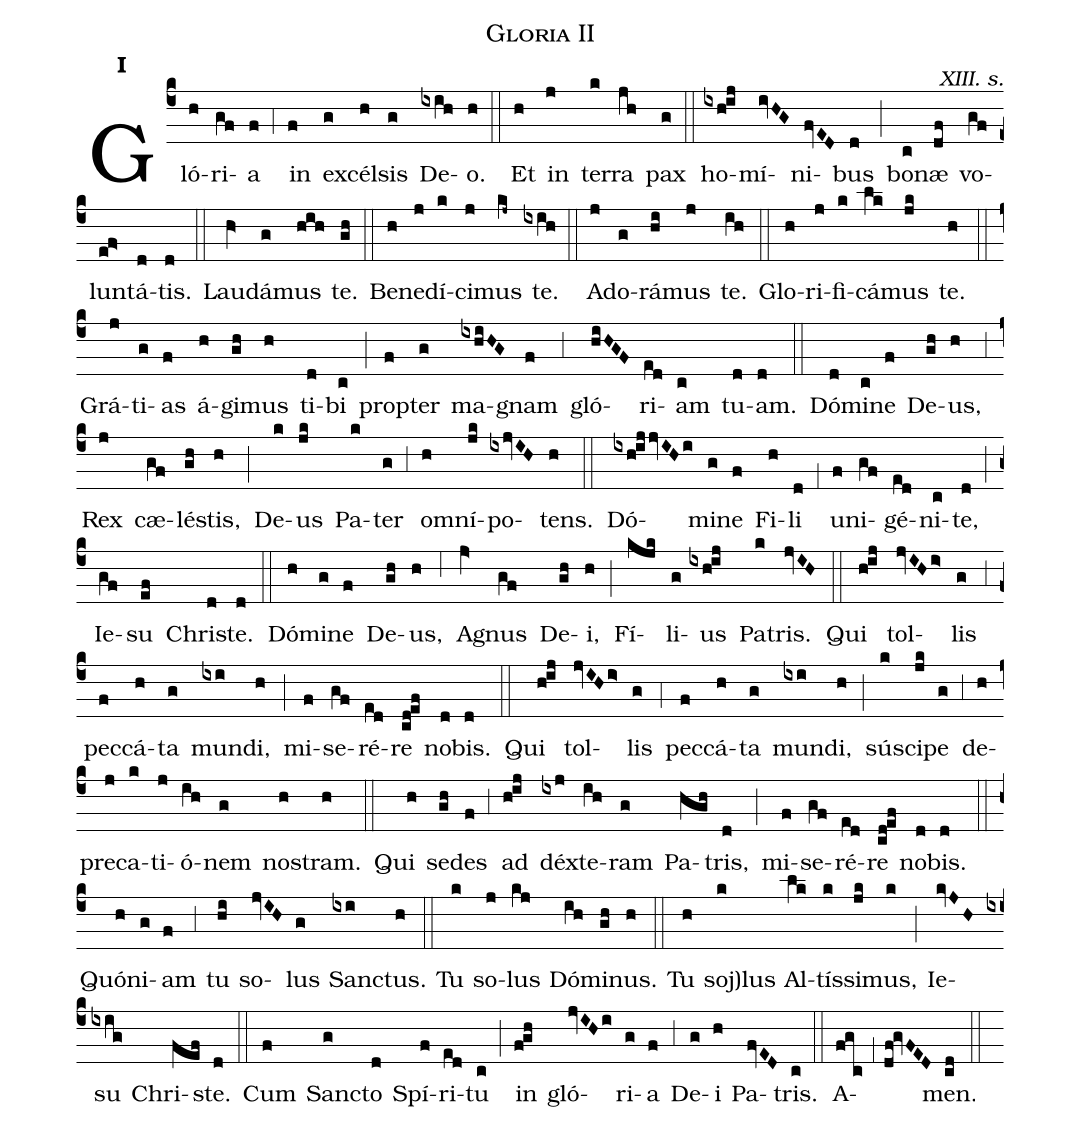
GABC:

name:Gloria II;
mode:I;
office-part:Kyriale;
commentary:XIII. s.;
%%
(c4) Gló(h)ri(gf)a(f) (,4) in(f) ex(g)cél(h)sis(g) De(ixih)o.(h) (::) Et(h) in(j) ter(k)ra(jh) pax(g) (::) ho(ixh!ij)mí(ivHG)ni(fvED)bus(d) (;) bo(c)næ(df) vo(gf)lun(ef>)tá(d)tis.(d) (::) Lau(hV>)dá(g)mus(hih) te.(gh) (::) Be(h)ne(j)dí(k)ci(j)mus(kj~) te.(ixih) (::) A(j)do(g)rá(hi)mus(j) te.(ih) (::) Glo(h)ri(j)fi(k)cá(lk)mus(jk) te.(h) (::) Grá(j)ti(g)as(f) á(h)gi(gh)mus(h) ti(d)bi(c) (;) prop(f)ter(g) ma(ixhiHG)gnam(f) (,3) gló(hiHGF)ri(ed)am(c) tu(d)am.(d) (::) Dó(d)mi(c)ne(f) De(gh)us,(h) (,3) Rex(j) cæ(gf)lé(gh)stis,(h) (;) De(k)us(jk) Pa(k)ter(g) (,3) o(h)mní(jk)po(ixjvIH)tens.(h) (::) Dó(ixh!ijjvIHi)mi(g)ne(f) Fi(h)li(d) (,1) un(f)i(gf)gé(ed)ni(c)te,(d) (;) Ie(gf)su(ef) Chri(d)ste.(d) (::) Dó(h)mi(g)ne(f) De(gh)us,(h) (,6) A(jV>)gnus(gf) De(gh)i,(h) (;) Fí(kjk)li(g)us(ixh!ij) Pa(k)tris.(jvIH) (::) Qui(h!ij) tol(jvIHi>)lis(g) (,3) pec(f)cá(h)ta(g) mun(ixi)di,(h) (;) mi(f)se(gf)ré(ed)re(cd!ef) no(d)bis.(d) (::) Qui(h!ij) tol(jvIH/i>)lis(g) (,4) pec(f)cá(h)ta(g) mun(ixi)di,(h) (;) sú(k)sci(jk)pe(g) (,3) de(h)pre(j)ca(k)ti(j)ó(ih)nem(g) no(h)stram.(h) (::) Qui(h) se(gh)des(f) (,3) ad(h!ij) déx(ixj)te(ih)ram(g) Pa(hgh)tris,(d) (;) mi(f)se(gf)ré(ed)re(cd!ef) no(d)bis.(d) (::) Quó(h)ni(g)am(f) (,3) tu(hi) so(jvIH)lus(g) San(ixi)ctus.(h) (::) Tu(k) so(j)lus(kj) Dó(ih)mi(gh)nus.(h) (::) Tu(h) soj)lus(k) Al(lk)tís(k)si(jk)mus,(k) (;) Ie(kvJH)su(ixig) Chri(fef)ste.(d) (::) Cum(f) San(g)cto(d) Spí(f)ri(ed)tu(c) (;) in(f!gh) gló(jvIHi)ri(g)a(f) (,3) De(g)i(h) Pa(fvED)tris.(c) (::) A(fgc,1df!gvFED)men.(cd) (::)
